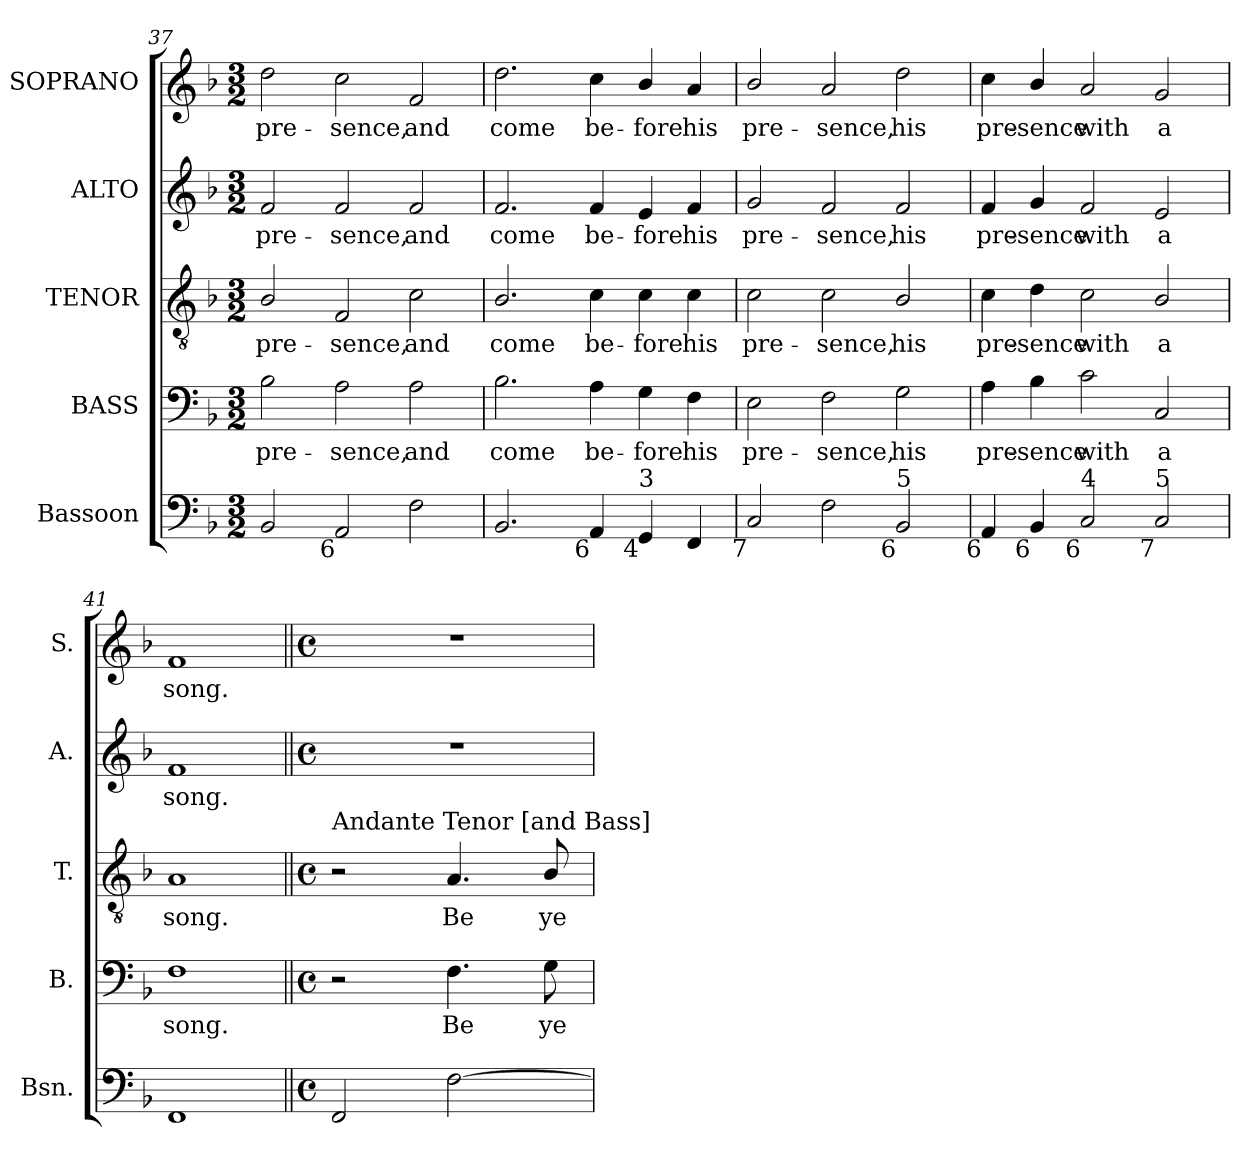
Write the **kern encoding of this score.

**kern	**kern	**text	**kern	**text	**kern	**text	**kern	**text
*part5	*part4	*part4	*part3	*part3	*part2	*part2	*part1	*part1
*staff5	*staff4	*staff4	*staff3	*staff3	*staff2	*staff2	*staff1	*staff1
*I"Bassoon	*I"BASS	*	*I"TENOR	*	*I"ALTO	*	*I"SOPRANO	*
*I'Bsn.	*I'B.	*	*I'T.	*	*I'A.	*	*I'S.	*
*clefF4	*clefF4	*	*clefGv2	*	*clefG2	*	*clefG2	*
*	*	*	*ITrd7c12	*	*	*	*	*
*k[b-]	*k[b-]	*	*k[b-]	*	*k[b-]	*	*k[b-]	*
*F:	*F:	*	*F:	*	*F:	*	*F:	*
*M3/2	*M3/2	*	*M3/2	*	*M3/2	*	*M3/2	*
=37	=37	=37	=37	=37	=37	=37	=37	=37
!	!	!LO:LY:b:color=#000000	!	!	!	!	!	!
!	!	!	!	!LO:LY:b:color=#000000	!	!	!	!
!	!	!	!	!	!	!LO:LY:b:color=#000000	!	!
!	!	!	!	!	!	!	!	!LO:LY:b:color=#000000
2BB-i/	2B-i\	pre-	2BB-i/	pre-	2fi/	pre-	2ddi\	pre-
!	!	!LO:LY:b:color=#000000	!	!	!	!	!	!
!	!	!	!	!LO:LY:b:color=#000000	!	!	!	!
!	!	!	!	!	!	!LO:LY:b:color=#000000	!	!
!LO:TX:b:rj:t=6	!	!	!	!	!	!	!	!
!	!	!	!	!	!	!	!	!LO:LY:b:color=#000000
2AAi/	2Ai\	-sence,	2FFi/	-sence,	2fi/	-sence,	2cci\	-sence,
!	!	!LO:LY:b:color=#000000	!	!	!	!	!	!
!	!	!	!	!LO:LY:b:color=#000000	!	!	!	!
!	!	!	!	!	!	!LO:LY:b:color=#000000	!	!
!	!	!	!	!	!	!	!	!LO:LY:b:color=#000000
2Fi\	2Ai\	and	2Ci\	and	2fi/	and	2fi/	and
=38	=38	=38	=38	=38	=38	=38	=38	=38
!	!	!LO:LY:b:color=#000000	!	!	!	!	!	!
!	!	!	!	!LO:LY:b:color=#000000	!	!	!	!
!	!	!	!	!	!	!LO:LY:b:color=#000000	!	!
!	!	!	!	!	!	!	!	!LO:LY:b:color=#000000
2.BB-i/	2.B-i\	come	2.BB-i/	come	2.fi/	come	2.ddi\	come
!	!	!LO:LY:b:color=#000000	!	!	!	!	!	!
!	!	!	!	!LO:LY:b:color=#000000	!	!	!	!
!	!	!	!	!	!	!LO:LY:b:color=#000000	!	!
!LO:TX:b:rj:t=6	!	!	!	!	!	!	!	!
!	!	!	!	!	!	!	!	!LO:LY:b:color=#000000
4AAi/	4Ai\	be-	4Ci\	be-	4fi/	be-	4cci\	be-
!	!	!LO:LY:b:color=#000000	!	!	!	!	!	!
!	!	!	!	!LO:LY:b:color=#000000	!	!	!	!
!	!	!	!	!	!	!LO:LY:b:color=#000000	!	!
!LO:TX:b:rj:t=4	!	!	!	!	!	!	!	!
!LO:TX:t=3	!	!	!	!	!	!	!	!
!	!	!	!	!	!	!	!	!LO:LY:b:color=#000000
4GGi/	4Gi\	-fore	4Ci\	-fore	4ei/	-fore	4b-i/	-fore
!	!	!LO:LY:b:color=#000000	!	!	!	!	!	!
!	!	!	!	!LO:LY:b:color=#000000	!	!	!	!
!	!	!	!	!	!	!LO:LY:b:color=#000000	!	!
!	!	!	!	!	!	!	!	!LO:LY:b:color=#000000
4FFi/	4Fi\	his	4Ci\	his	4fi/	his	4ai/	his
=39	=39	=39	=39	=39	=39	=39	=39	=39
!	!	!LO:LY:b:color=#000000	!	!	!	!	!	!
!	!	!	!	!LO:LY:b:color=#000000	!	!	!	!
!	!	!	!	!	!	!LO:LY:b:color=#000000	!	!
!LO:TX:b:rj:t=7	!	!	!	!	!	!	!	!
!	!	!	!	!	!	!	!	!LO:LY:b:color=#000000
2Ci/	2Ei\	pre-	2Ci\	pre-	2gi/	pre-	2b-i/	pre-
!	!	!LO:LY:b:color=#000000	!	!	!	!	!	!
!	!	!	!	!LO:LY:b:color=#000000	!	!	!	!
!	!	!	!	!	!	!LO:LY:b:color=#000000	!	!
!	!	!	!	!	!	!	!	!LO:LY:b:color=#000000
2Fi\	2Fi\	-sence,	2Ci\	-sence,	2fi/	-sence,	2ai/	-sence,
!	!	!LO:LY:b:color=#000000	!	!	!	!	!	!
!	!	!	!	!LO:LY:b:color=#000000	!	!	!	!
!	!	!	!	!	!	!LO:LY:b:color=#000000	!	!
!LO:TX:b:rj:t=6	!	!	!	!	!	!	!	!
!LO:TX:t=5	!	!	!	!	!	!	!	!
!	!	!	!	!	!	!	!	!LO:LY:b:color=#000000
2BB-i/	2Gi\	his	2BB-i/	his	2fi/	his	2ddi\	his
=40	=40	=40	=40	=40	=40	=40	=40	=40
!	!	!LO:LY:b:color=#000000	!	!	!	!	!	!
!	!	!	!	!LO:LY:b:color=#000000	!	!	!	!
!	!	!	!	!	!	!LO:LY:b:color=#000000	!	!
!LO:TX:b:rj:t=6	!	!	!	!	!	!	!	!
!	!	!	!	!	!	!	!	!LO:LY:b:color=#000000
4AAi/	4Ai\	pre-	4Ci\	pre-	4fi/	pre-	4cci\	pre-
!	!	!LO:LY:b:color=#000000	!	!	!	!	!	!
!	!	!	!	!LO:LY:b:color=#000000	!	!	!	!
!	!	!	!	!	!	!LO:LY:b:color=#000000	!	!
!LO:TX:b:rj:t=6	!	!	!	!	!	!	!	!
!	!	!	!	!	!	!	!	!LO:LY:b:color=#000000
4BB-i/	4B-i\	-sence	4Di\	-sence	4gi/	-sence	4b-i/	-sence
!	!	!LO:LY:b:color=#000000	!	!	!	!	!	!
!	!	!	!	!LO:LY:b:color=#000000	!	!	!	!
!	!	!	!	!	!	!LO:LY:b:color=#000000	!	!
!LO:TX:b:rj:t=6	!	!	!	!	!	!	!	!
!LO:TX:t=4	!	!	!	!	!	!	!	!
!	!	!	!	!	!	!	!	!LO:LY:b:color=#000000
2Ci/	2ci\	with	2Ci\	with	2fi/	with	2ai/	with
!	!	!LO:LY:b:color=#000000	!	!	!	!	!	!
!	!	!	!	!LO:LY:b:color=#000000	!	!	!	!
!	!	!	!	!	!	!LO:LY:b:color=#000000	!	!
!LO:TX:b:rj:t=7	!	!	!	!	!	!	!	!
!LO:TX:t=5	!	!	!	!	!	!	!	!
!	!	!	!	!	!	!	!	!LO:LY:b:color=#000000
2Ci/	2Ci/	a	2BB-i/	a	2ei/	a	2gi/	a
=41	=41	=41	=41	=41	=41	=41	=41	=41
!	!	!LO:LY:b:color=#000000	!	!	!	!	!	!
!	!	!	!	!LO:LY:b:color=#000000	!	!	!	!
!	!	!	!	!	!	!LO:LY:b:color=#000000	!	!
!	!	!	!	!	!	!	!	!LO:LY:b:color=#000000
1FFi	1Fi	song.	1AAi	song.	1fi	song.	1fi	song.
!!LO:PB:g=z
=42||	=42||	=42||	=42||	=42||	=42||	=42||	=42||	=42||
*M4/4	*M4/4	*	*M4/4	*	*M4/4	*	*M4/4	*
*met(c)	*met(c)	*	*met(c)	*	*met(c)	*	*met(c)	*
!	!	!	!LO:TX:a:t=Andante Tenor [and Bass]	!	!	!	!	!
2FFi/	2r	.	2r	.	1r	.	1r	.
!	!	!LO:LY:b:color=#000000	!	!	!	!	!	!
!	!	!	!	!LO:LY:b:color=#000000	!	!	!	!
[2Fi\	4.Fi\	Be	4.AAi/	Be	.	.	.	.
!	!	!LO:LY:b:color=#000000	!	!	!	!	!	!
!	!	!	!	!LO:LY:b:color=#000000	!	!	!	!
.	8Gi\	ye	8BB-i/	ye	.	.	.	.
=	=	=	=	=	=	=	=	=
*-	*-	*-	*-	*-	*-	*-	*-	*-
